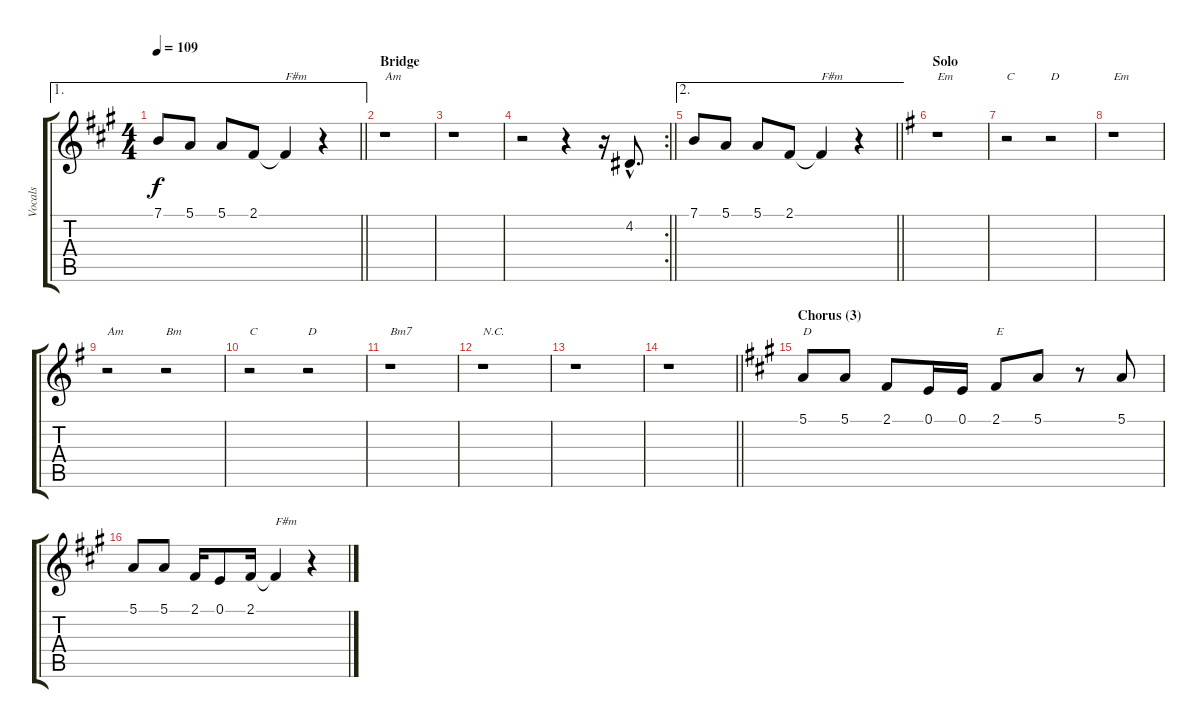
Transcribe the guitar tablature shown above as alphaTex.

\track ("Vocals" "Vocals") {instrument sopranosax}
\staff {score tabs}
\tuning (E4 B3 G3 D3 A2 E2) {hide}
\ae 1
\ts (4 4)
\tempo 109
\clef g2
\barLineRight lightlight
\ks f#minor
7.1.8{dy f} 5.1.8 5.1.8 2.1.8 2.1{t}.4{txt "F#m"} r.4 |
\section ("" "Bridge")
r.1{txt "Am"} |
r.1 |
\rc 2
\barLineRight lightlight
r.2 r.4 r.16 4.2{hac}.8{d} |
\ae 2
\barLineRight lightlight
7.1.8 5.1.8 5.1.8 2.1.8 2.1{t}.4{txt "F#m"} r.4 |
\section ("" "Solo")
\ks eminor
r.1{txt "Em"} |
r.2{txt "C"} r.2{txt "D"} |
r.1{txt "Em"} |
r.2{txt "Am"} r.2{txt "Bm"} |
r.2{txt "C"} r.2{txt "D"} |
r.1{txt "Bm7"} |
r.1{txt "N.C."} |
r.1 |
\barLineRight lightlight
r.1 |
\section ("" "Chorus (3)")
\ks f#minor
5.1.8{txt "D"} 5.1.8 2.1.8 0.1.16 0.1.16 2.1.8{txt "E"} 5.1.8 r.8 5.1.8 |
5.1.8 5.1.8 2.1.16 0.1.8 2.1.16 2.1{t}.4{txt "F#m"} r.4
